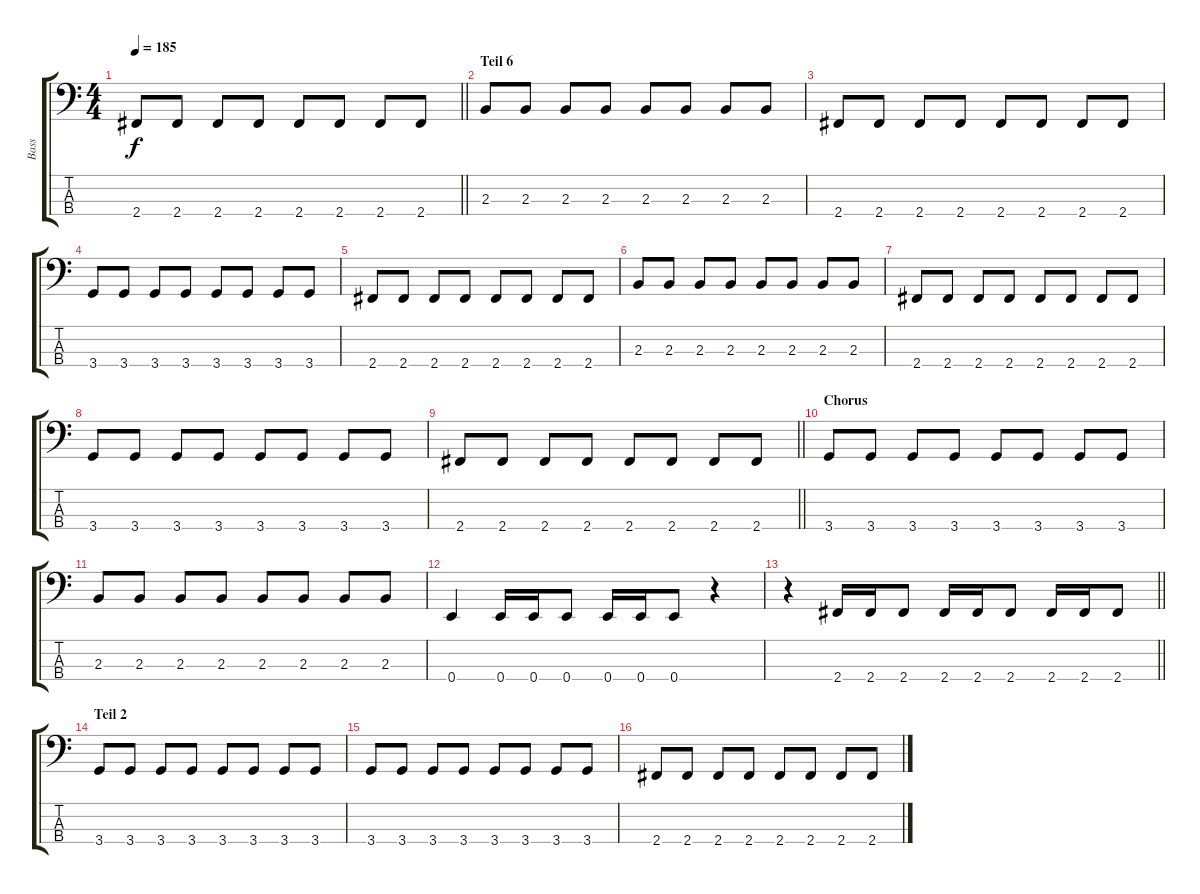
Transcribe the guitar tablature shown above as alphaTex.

\track ("Bass" "Bass") {instrument electricbasspick}
\staff {score tabs}
\tuning (G2 D2 A1 E1) {hide}
\ts (4 4)
\tempo 185
\clef f4
\barLineRight lightlight
\ks c
2.4.8{dy f} 2.4.8 2.4.8 2.4.8 2.4.8 2.4.8 2.4.8 2.4.8 |
\section ("" "Teil 6")
2.3.8 2.3.8 2.3.8 2.3.8 2.3.8 2.3.8 2.3.8 2.3.8 |
2.4.8 2.4.8 2.4.8 2.4.8 2.4.8 2.4.8 2.4.8 2.4.8 |
3.4.8 3.4.8 3.4.8 3.4.8 3.4.8 3.4.8 3.4.8 3.4.8 |
2.4.8 2.4.8 2.4.8 2.4.8 2.4.8 2.4.8 2.4.8 2.4.8 |
2.3.8 2.3.8 2.3.8 2.3.8 2.3.8 2.3.8 2.3.8 2.3.8 |
2.4.8 2.4.8 2.4.8 2.4.8 2.4.8 2.4.8 2.4.8 2.4.8 |
3.4.8 3.4.8 3.4.8 3.4.8 3.4.8 3.4.8 3.4.8 3.4.8 |
\barLineRight lightlight
2.4.8 2.4.8 2.4.8 2.4.8 2.4.8 2.4.8 2.4.8 2.4.8 |
\section ("" "Chorus")
3.4.8 3.4.8 3.4.8 3.4.8 3.4.8 3.4.8 3.4.8 3.4.8 |
2.3.8 2.3.8 2.3.8 2.3.8 2.3.8 2.3.8 2.3.8 2.3.8 |
0.4.4 0.4.16 0.4.16 0.4.8 0.4.16 0.4.16 0.4.8 r.4 |
\barLineRight lightlight
r.4 2.4.16 2.4.16 2.4.8 2.4.16 2.4.16 2.4.8 2.4.16 2.4.16 2.4.8 |
\section ("" "Teil 2")
3.4.8 3.4.8 3.4.8 3.4.8 3.4.8 3.4.8 3.4.8 3.4.8 |
3.4.8 3.4.8 3.4.8 3.4.8 3.4.8 3.4.8 3.4.8 3.4.8 |
2.4.8 2.4.8 2.4.8 2.4.8 2.4.8 2.4.8 2.4.8 2.4.8
